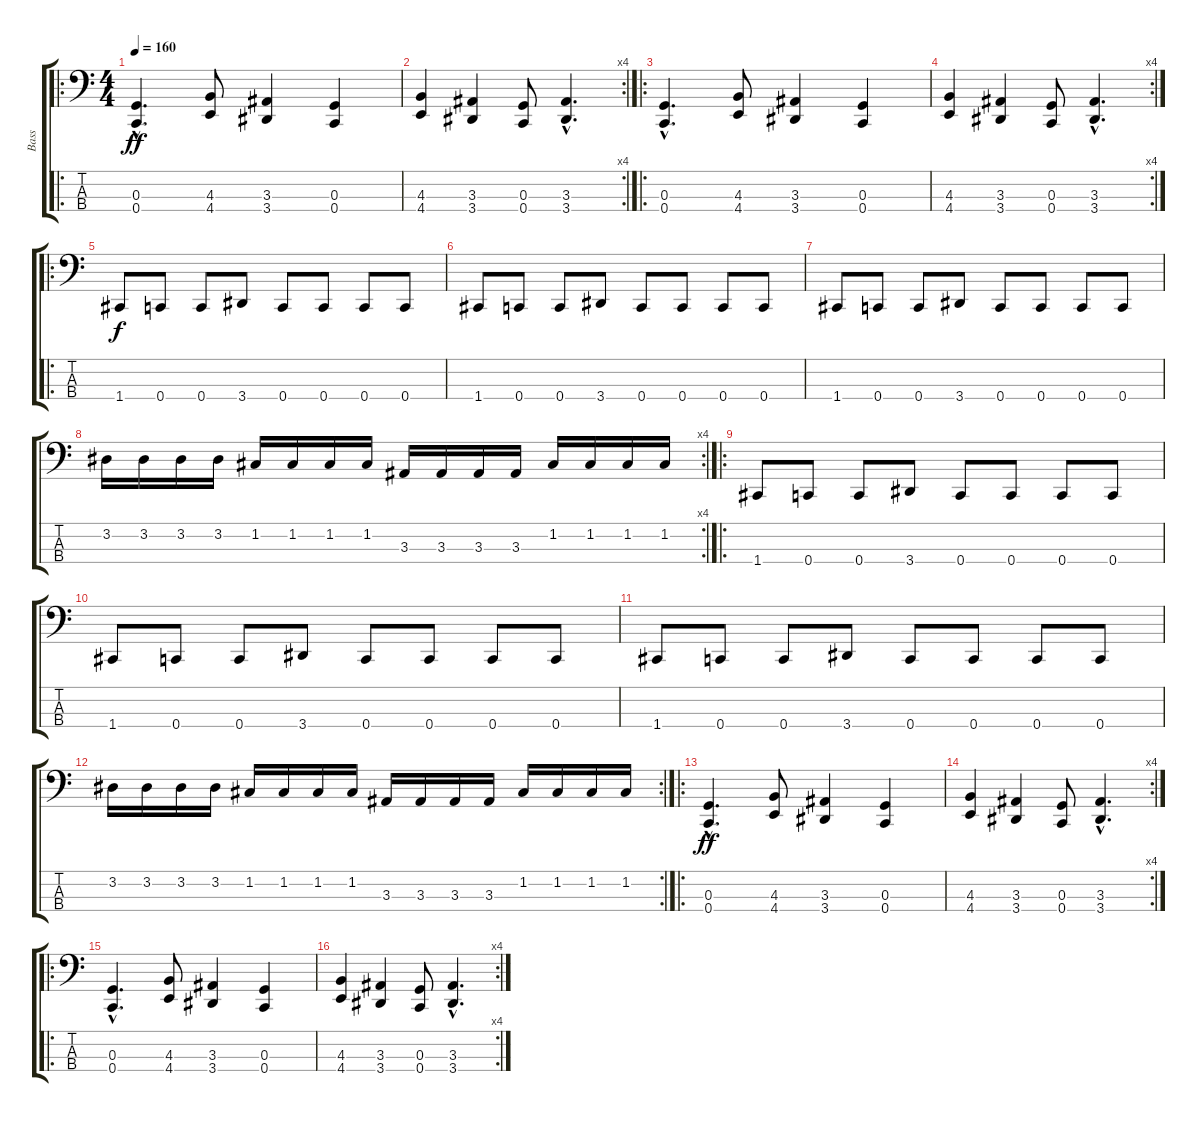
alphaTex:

\track ("Bass" "Bass") {instrument electricbasspick}
\staff {score tabs}
\tuning (F2 C2 G1 C1) {hide}
\ro
\ts (4 4)
\tempo 160
\clef f4
\ks c
(0.3{hac} 0.4{hac}).4{d dy ff instrument electricbasspick} (4.3 4.4).8 (3.3 3.4).4 (0.3 0.4).4 |
\rc 4
(4.3 4.4).4 (3.3 3.4).4 (0.3 0.4).8 (3.3{hac} 3.4{hac}).4{d} |
\ro
(0.3{hac} 0.4{hac}).4{d} (4.3 4.4).8 (3.3 3.4).4 (0.3 0.4).4 |
\rc 4
(4.3 4.4).4 (3.3 3.4).4 (0.3 0.4).8 (3.3{hac} 3.4{hac}).4{d} |
\ro
1.4.8{dy f} 0.4.8 0.4.8 3.4.8 0.4.8 0.4.8 0.4.8 0.4.8 |
1.4.8 0.4.8 0.4.8 3.4.8 0.4.8 0.4.8 0.4.8 0.4.8 |
1.4.8 0.4.8 0.4.8 3.4.8 0.4.8 0.4.8 0.4.8 0.4.8 |
\rc 4
3.2.16 3.2.16 3.2.16 3.2.16 1.2.16 1.2.16 1.2.16 1.2.16 3.3.16 3.3.16 3.3.16 3.3.16 1.2.16 1.2.16 1.2.16 1.2.16 |
\ro
1.4.8 0.4.8 0.4.8 3.4.8 0.4.8 0.4.8 0.4.8 0.4.8 |
1.4.8 0.4.8 0.4.8 3.4.8 0.4.8 0.4.8 0.4.8 0.4.8 |
1.4.8 0.4.8 0.4.8 3.4.8 0.4.8 0.4.8 0.4.8 0.4.8 |
\rc 2
3.2.16 3.2.16 3.2.16 3.2.16 1.2.16 1.2.16 1.2.16 1.2.16 3.3.16 3.3.16 3.3.16 3.3.16 1.2.16 1.2.16 1.2.16 1.2.16 |
\ro
(0.3{hac} 0.4{hac}).4{d dy ff} (4.3 4.4).8 (3.3 3.4).4 (0.3 0.4).4 |
\rc 4
(4.3 4.4).4 (3.3 3.4).4 (0.3 0.4).8 (3.3{hac} 3.4{hac}).4{d} |
\ro
(0.3{hac} 0.4{hac}).4{d} (4.3 4.4).8 (3.3 3.4).4 (0.3 0.4).4 |
\rc 4
(4.3 4.4).4 (3.3 3.4).4 (0.3 0.4).8 (3.3{hac} 3.4{hac}).4{d}
